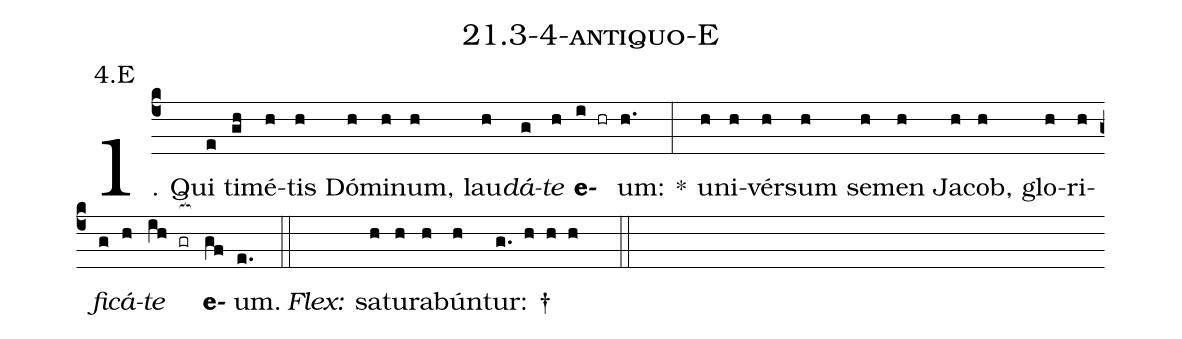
name: 21.3-4-antiquo-E;
annotation: 4.E;
%%
(c4)1. Qui(e) ti(gh)mé(h)tis(h) Dó(h)mi(h)num,(h) lau(h)<i>dá</i>(g)<i>te</i>(h) <b>e</b>(i hr)um:(h.) *(:) u(h)ni(h)vér(h)sum(h) se(h)men(h) Ja(h)cob,(h) glo(h)ri(h)<i>fi</i>(g)<i>cá</i>(h)<i>te</i>(ih gr[ocb:1{]) <b>e</b>(gf[ocb:0}])um.(e.) (::)
<i>Flex:</i>()  sa(h)tu(h)ra(h)bún(h)tur: †(g. h h h  ::)

%E(h) u(g) o(h) u(ih) a(gf) e.(e.) (::)
